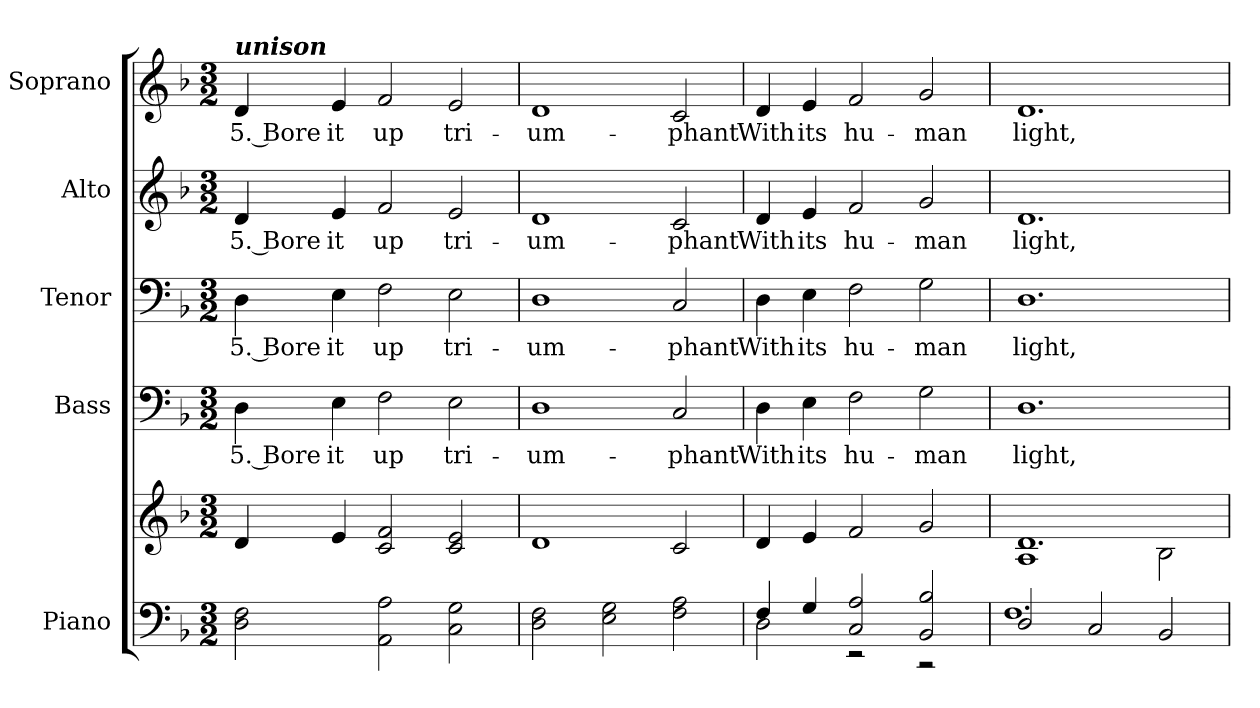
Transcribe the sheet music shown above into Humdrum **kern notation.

**kern	**kern	**kern	**text	**kern	**text	**kern	**text	**kern	**text
*part5	*part5	*part4	*part4	*part3	*part3	*part2	*part2	*part1	*part1
*staff6	*staff5	*staff4	*staff4	*staff3	*staff3	*staff2	*staff2	*staff1	*staff1
*I"Piano	*	*I"Bass	*	*I"Tenor	*	*I"Alto	*	*I"Soprano	*
*I'Pno.	*	*I'B.	*	*I'T.	*	*I'A.	*	*I'S.	*
!!LO:PB:g=z
*clefF4	*clefG2	*clefF4	*	*clefF4	*	*clefG2	*	*clefG2	*
*k[b-]	*k[b-]	*k[b-]	*	*k[b-]	*	*k[b-]	*	*k[b-]	*
*F:	*F:	*F:	*	*F:	*	*F:	*	*F:	*
*M3/2	*M3/2	*M3/2	*	*M3/2	*	*M3/2	*	*M3/2	*
*MM250	*MM250	*MM250	*	*MM250	*	*MM250	*	*MM250	*
=1	=1	=1	=1	=1	=1	=1	=1	=1	=1
!	!	!	!LO:LY:b:color=#000000	!	!	!	!	!	!
!	!	!	!	!	!LO:LY:b:color=#000000	!	!	!	!
!	!	!	!	!	!	!	!LO:LY:b:color=#000000	!	!
!	!	!	!	!	!	!	!	!LO:TX:a:Bi:t=unison	!
!	!	!	!	!	!	!	!	!	!LO:LY:b:color=#000000
2Di\ 2Fi	4di/	4Di\	5. Bore	4Di\	5. Bore	4di/	5. Bore	4di/	5. Bore
!	!	!	!LO:LY:b:color=#000000	!	!	!	!	!	!
!	!	!	!	!	!LO:LY:b:color=#000000	!	!	!	!
!	!	!	!	!	!	!	!LO:LY:b:color=#000000	!	!
!	!	!	!	!	!	!	!	!	!LO:LY:b:color=#000000
.	4ei/	4Ei\	it	4Ei\	it	4ei/	it	4ei/	it
!	!	!	!LO:LY:b:color=#000000	!	!	!	!	!	!
!	!	!	!	!	!LO:LY:b:color=#000000	!	!	!	!
!	!	!	!	!	!	!	!LO:LY:b:color=#000000	!	!
!	!	!	!	!	!	!	!	!	!LO:LY:b:color=#000000
2AAi\ 2Ai	2ci/ 2fi	2Fi\	up	2Fi\	up	2fi/	up	2fi/	up
!	!	!	!LO:LY:b:color=#000000	!	!	!	!	!	!
!	!	!	!	!	!LO:LY:b:color=#000000	!	!	!	!
!	!	!	!	!	!	!	!LO:LY:b:color=#000000	!	!
!	!	!	!	!	!	!	!	!	!LO:LY:b:color=#000000
2Ci\ 2Gi	2ci/ 2ei	2Ei\	tri-	2Ei\	tri-	2ei/	tri-	2ei/	tri-
=2	=2	=2	=2	=2	=2	=2	=2	=2	=2
!	!	!	!LO:LY:b:color=#000000	!	!	!	!	!	!
!	!	!	!	!	!LO:LY:b:color=#000000	!	!	!	!
!	!	!	!	!	!	!	!LO:LY:b:color=#000000	!	!
!	!	!	!	!	!	!	!	!	!LO:LY:b:color=#000000
2Di\ 2Fi	1di	1Di	-um-	1Di	-um-	1di	-um-	1di	-um-
2Ei\ 2Gi	.	.	.	.	.	.	.	.	.
!	!	!	!LO:LY:b:color=#000000	!	!	!	!	!	!
!	!	!	!	!	!LO:LY:b:color=#000000	!	!	!	!
!	!	!	!	!	!	!	!LO:LY:b:color=#000000	!	!
!	!	!	!	!	!	!	!	!	!LO:LY:b:color=#000000
2Fi\ 2Ai	2ci/	2Ci/	-phant	2Ci/	-phant	2ci/	-phant	2ci/	-phant
=3	=3	=3	=3	=3	=3	=3	=3	=3	=3
*^	*	*	*	*	*	*	*	*	*
!	!	!	!	!LO:LY:b:color=#000000	!	!	!	!	!	!
!	!	!	!	!	!	!LO:LY:b:color=#000000	!	!	!	!
!	!	!	!	!	!	!	!	!LO:LY:b:color=#000000	!	!
!	!	!	!	!	!	!	!	!	!	!LO:LY:b:color=#000000
4Fi/	2Di\	4di/	4Di\	With	4Di\	With	4di/	With	4di/	With
!	!	!	!	!LO:LY:b:color=#000000	!	!	!	!	!	!
!	!	!	!	!	!	!LO:LY:b:color=#000000	!	!	!	!
!	!	!	!	!	!	!	!	!LO:LY:b:color=#000000	!	!
!	!	!	!	!	!	!	!	!	!	!LO:LY:b:color=#000000
4Gi/	.	4ei/	4Ei\	its	4Ei\	its	4ei/	its	4ei/	its
!	!	!	!	!LO:LY:b:color=#000000	!	!	!	!	!	!
!	!	!	!	!	!	!LO:LY:b:color=#000000	!	!	!	!
!	!	!	!	!	!	!	!	!LO:LY:b:color=#000000	!	!
!	!	!	!	!	!	!	!	!	!	!LO:LY:b:color=#000000
2Ci/ 2Ai	2r	2fi/	2Fi\	hu-	2Fi\	hu-	2fi/	hu-	2fi/	hu-
!	!	!	!	!LO:LY:b:color=#000000	!	!	!	!	!	!
!	!	!	!	!	!	!LO:LY:b:color=#000000	!	!	!	!
!	!	!	!	!	!	!	!	!LO:LY:b:color=#000000	!	!
!	!	!	!	!	!	!	!	!	!	!LO:LY:b:color=#000000
2BB-i/ 2B-i	2r	2gi/	2Gi\	-man	2Gi\	-man	2gi/	-man	2gi/	-man
!!LO:PB:g=z
=4	=4	=4	=4	=4	=4	=4	=4	=4	=4	=4
*	*	*^	*	*	*	*	*	*	*	*
!	!	!	!	!	!LO:LY:b:color=#000000	!	!	!	!	!	!
!	!	!	!	!	!	!	!LO:LY:b:color=#000000	!	!	!	!
!	!	!	!	!	!	!	!	!	!LO:LY:b:color=#000000	!	!
!	!	!	!	!	!	!	!	!	!	!	!LO:LY:b:color=#000000
2Di/	1.Fi	1.di	1Ai	1.Di	light,	1.Di	light,	1.di	light,	1.di	light,
2Ci/	.	.	.	.	.	.	.	.	.	.	.
2BB-i/	.	.	2B-i\	.	.	.	.	.	.	.	.
*v	*v	*	*	*	*	*	*	*	*	*	*
*	*v	*v	*	*	*	*	*	*	*	*
=	=	=	=	=	=	=	=	=	=
*-	*-	*-	*-	*-	*-	*-	*-	*-	*-
